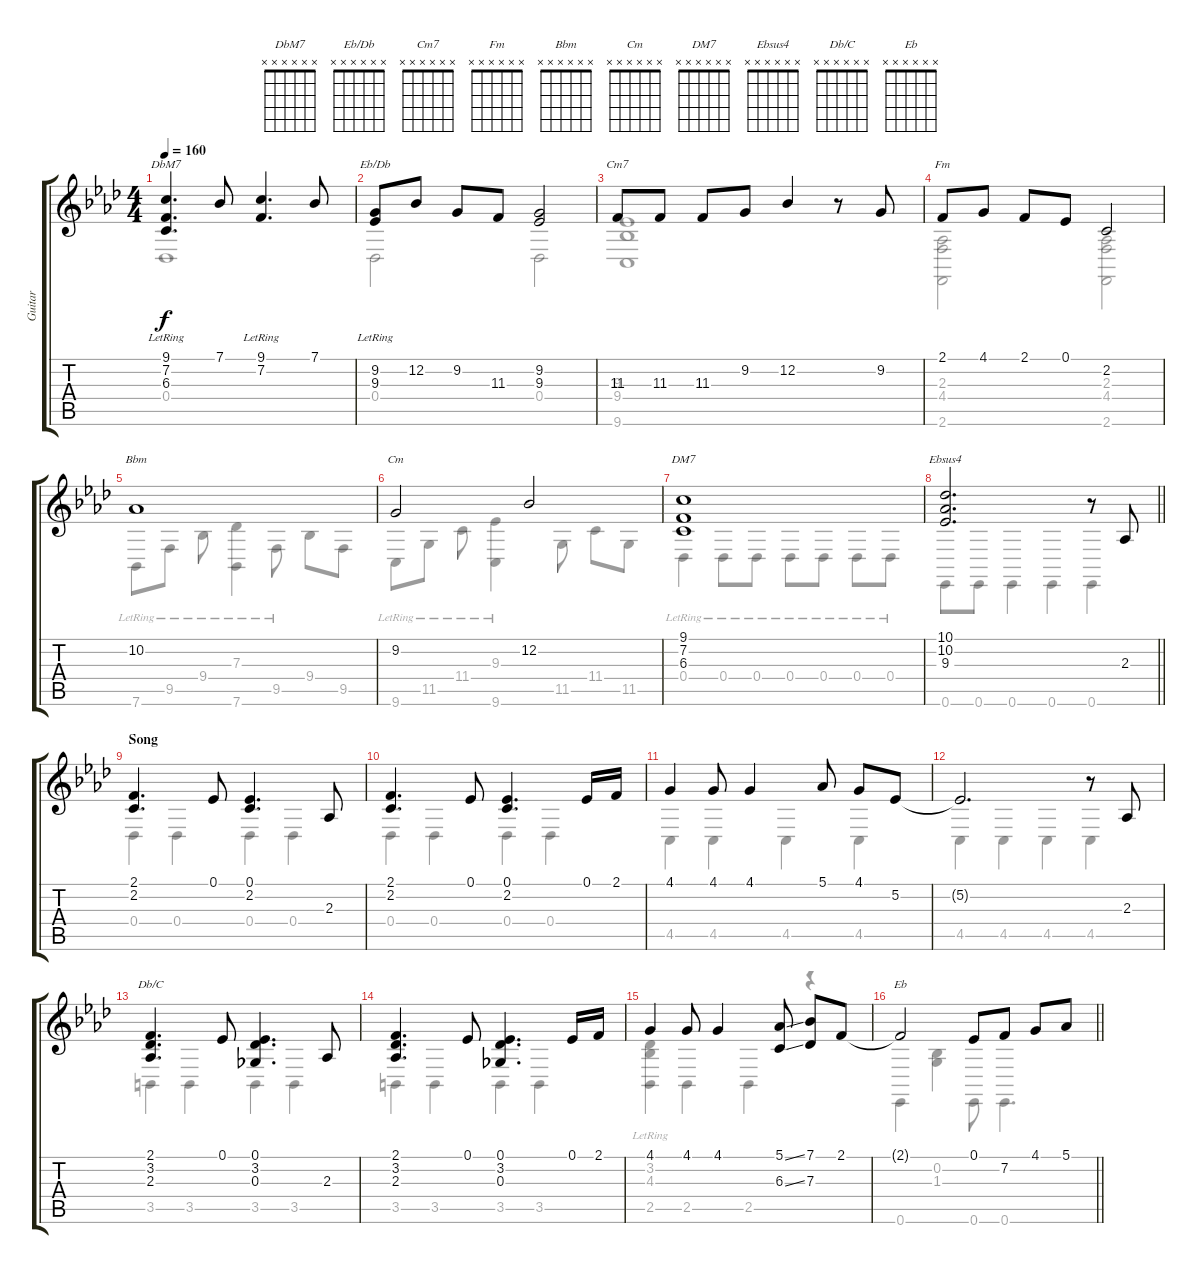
\track ("Guitar" "Guitar") {instrument brightacousticpiano}
\staff {score tabs}
\tuning (Eb4 Bb3 Gb3 Db3 Ab2 Eb2) {hide}
\chord ("DbM7" x x x x x x)
\chord ("Eb/Db" x x x x x x)
\chord ("Cm7" x x x x x x)
\chord ("Fm" x x x x x x)
\chord ("Bbm" x x x x x x)
\chord ("Cm" x x x x x x)
\chord ("DM7" x x x x x x)
\chord ("Ebsus4" x x x x x x)
\chord ("Db/C" x x x x x x)
\chord ("Eb" x x x x x x)
\voice
\ts (4 4)
\tempo 160
\clef g2
\ks ab
(9.1{lr} 7.2{lr} 6.3{lr}).4{d ch "DbM7" dy f instrument brightacousticpiano} 7.1.8 (9.1{lr} 7.2{lr}).4{d} 7.1.8 |
(9.2{lr} 9.3{lr}).8{ch "Eb/Db"} 12.2.8 9.2.8 11.3.8 (9.2 9.3).2 |
11.3.8{ch "Cm7"} 11.3.8 11.3.8 9.2.8 12.2.4 r.8 9.2.8 |
2.1.8{ch "Fm"} 4.1.8 2.1.8 0.1.8 2.2.2 |
10.2.1{ch "Bbm"} |
9.2.2{ch "Cm"} 12.2.2 |
(9.1 7.2 6.3).1{ch "DM7"} |
\barLineRight lightlight
(10.1 10.2 9.3).2{d ch "Ebsus4"} r.8 2.3.8 |
\section ("" "Song")
(2.1 2.2).4{d} 0.1.8 (0.1 2.2).4{d} 2.3.8 |
(2.1 2.2).4{d} 0.1.8 (0.1 2.2).4{d} 0.1.16 2.1.16 |
4.1.4 4.1.8 4.1.4 5.1.8 4.1.8 5.2.8 |
5.2{t}.2{d} r.8 2.3.8 |
(2.1 3.2 2.3).4{d ch "Db/C"} 0.1.8 (0.1 3.2 0.3).4{d} 2.3.8 |
(2.1 3.2 2.3).4{d} 0.1.8 (0.1 3.2 0.3).4{d} 0.1.16 2.1.16 |
4.1.4 4.1.8 4.1.4 (5.1{ss} 6.3{ss}).8 (7.1 7.3).8 2.1.8 |
\barLineRight lightlight
2.1{t}.2{ch "Eb"} 0.1.8 7.2.8 4.1.8 5.1.8
\voice
\clef g2
\ottava regular
\simile none
\ks ab
0.4.1{dy f} |
0.4.2 0.4.2 |
(9.3 9.4 9.6).1 |
(2.3 4.4 2.6).2 (2.3 4.4 2.6).2 |
7.6{lr}.8 9.5{lr}.8 9.4{lr}.8 (7.3{lr} 7.6{lr}).4 9.5{lr}.8 9.4.8 9.5.8 |
9.6{lr}.8 11.5{lr}.8 11.4{lr}.8 (9.3{lr} 9.6{lr}).4 11.5.8 11.4.8 11.5.8 |
0.4{lr}.4 0.4{lr}.8 0.4{lr}.8 0.4{lr}.8 0.4{lr}.8 0.4{lr}.8 0.4{lr}.8 |
\barLineRight lightlight
0.6.8 0.6.8 0.6.4 0.6.4 0.6.4 |
0.4.4 0.4.4 0.4.4 0.4.4 |
0.4.4 0.4.4 0.4.4 0.4.4 |
4.5.4 4.5.4 4.5.4 4.5.4 |
4.5.4 4.5.4 4.5.4 4.5.4 |
3.5.4 3.5.4 3.5.4 3.5.4 |
3.5.4 3.5.4 3.5.4 3.5.4 |
(3.2{lr} 4.3{lr} 2.5{lr}).4 2.5.4 2.5.4 r.4 |
\barLineRight lightlight
0.6.4 (0.2 1.3).4 0.6.8 0.6.4{d}
